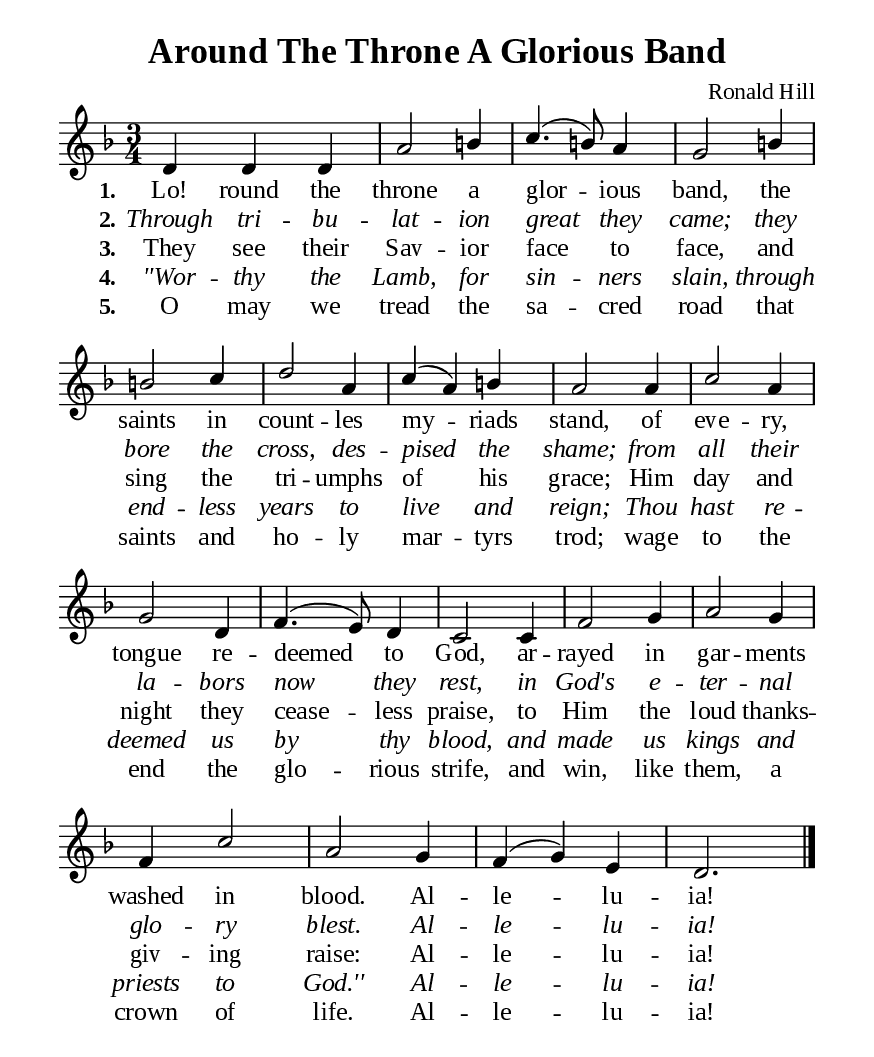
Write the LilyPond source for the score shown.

\version "2.18.2"

\header {
  title = "Around The Throne A Glorious Band"
  composer = "Ronald Hill"
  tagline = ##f
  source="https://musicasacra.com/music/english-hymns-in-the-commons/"
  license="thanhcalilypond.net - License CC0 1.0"
}

global= {
  \key f \major
  \time 3/4
  \override Score.BarNumber.break-visibility = ##(#f #f #f)
  \override Lyrics.LyricSpace.minimum-distance = #3.0
}

\paper {
  #(set-paper-size "a5")
  top-margin = 10\mm
  bottom-margin = 5\mm
  left-margin = 10\mm
  right-margin = 10\mm
  indent = #0
  #(define fonts
	 (make-pango-font-tree "Liberation Serif"
	 		       "Liberation Serif"
			       "Liberation Serif"
			       (/ 20 20)))
  system-system-spacing = #'((basic-distance . 3) (padding . 3))
}

printItalic = \with {
  \override LyricText.font-shape = #'italic
}

% Verse music
musicVerseSoprano = \relative c' {
  d4 d d |
  a'2 b!4 |
  c4. (b!8) a4 |
  g2 b!4 |
  b!2 c4 |
  d2 a4 |
  c4 (a) b! |
  a2 a4 |
  c2 a4 |
  g2 d4 |
  f4. (e8) d4 |
  c2 c4 |
  f2 g4 |
  a2 g4 |
  f c'2 |
  a g4 |
  f (g) e |
  d2. \bar "|."
}

% Verse lyrics
verseOne = \lyricmode {
  \set stanza = #"1."
  Lo! round the throne a glor -- ious band,
  the saints in count -- les my -- riads stand,
  of eve -- ry, tongue re -- deemed to God,
  ar -- rayed in gar -- ments washed in blood.
  Al -- le -- lu -- ia!
}

verseTwo = \lyricmode {
  \set stanza = #"2."
  Through tri -- bu -- lat -- ion great they came;
  they bore the cross, des -- pised the shame;
  from all their la -- bors now they rest,
  in God's e -- ter -- nal glo -- ry blest.
  Al -- le -- lu -- ia!
}

verseThree = \lyricmode {
  \set stanza = #"3."
  They see their Sav -- ior face to face,
  and sing the tri -- umphs of his grace;
  Him day and night they cease -- less praise,
  to Him the loud thanks -- giv -- ing raise:
  Al -- le -- lu -- ia!
}

verseFour = \lyricmode {
  \set stanza = #"4."
  ''Wor -- thy the Lamb, for sin -- ners slain,
  through end -- less years to live and reign;
  Thou hast re -- deemed us by thy blood,
  and made us kings and priests to God.''
  Al -- le -- lu -- ia!
}

verseFive = \lyricmode {
  \set stanza = #"5."
  O may we tread the sa -- cred road
  that saints and ho -- ly mar -- tyrs trod;
  wage to the end the glo -- rious strife,
  and win, like them, a crown of life.
  Al -- le -- lu -- ia!
}

% Layout
\score {
    \new ChoirStaff <<
      \new Staff <<
        \clef "treble"
        \new Voice = "sopranos" { \global \stemUp \slurUp \musicVerseSoprano }
      >>
      \new Lyrics \lyricsto sopranos \verseOne
      \new Lyrics \printItalic \lyricsto sopranos \verseTwo
      \new Lyrics \lyricsto sopranos \verseThree
      \new Lyrics \printItalic \lyricsto sopranos \verseFour
      \new Lyrics \lyricsto sopranos \verseFive
    >>
}
